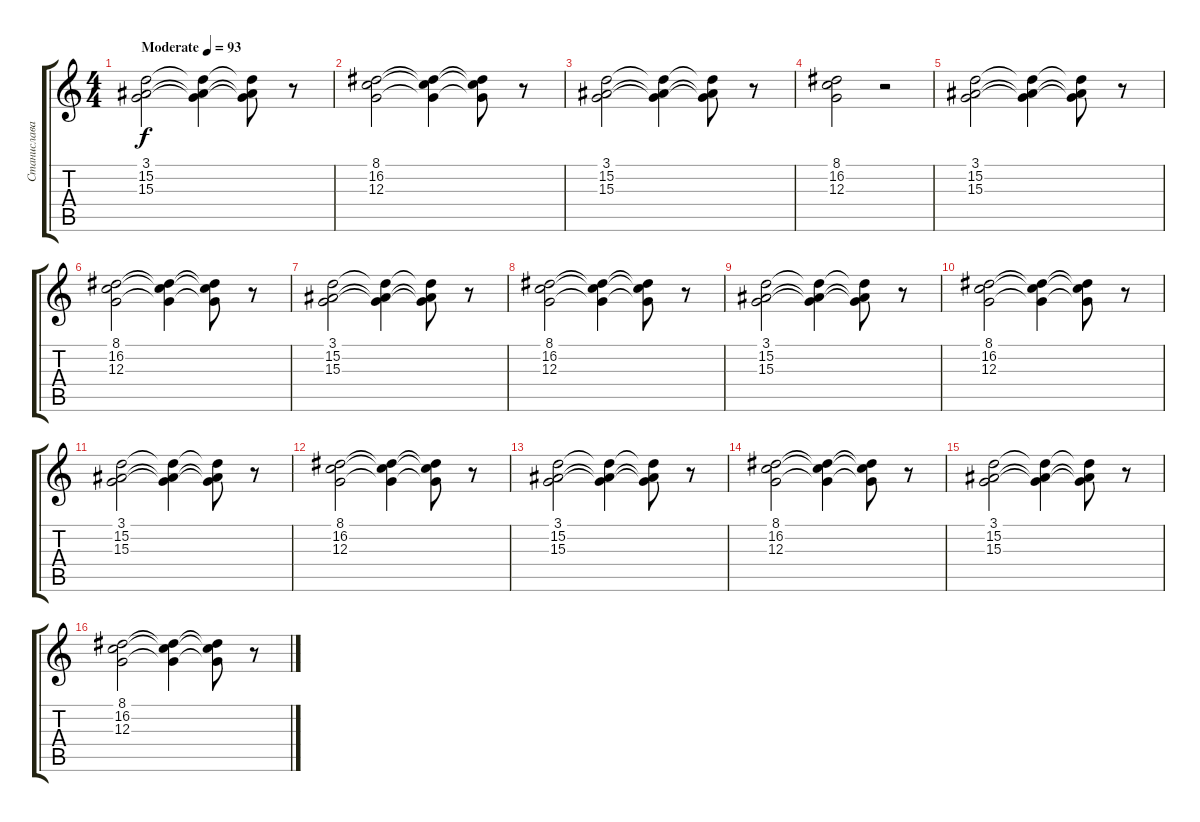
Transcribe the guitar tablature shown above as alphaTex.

\track ("Станислава Матвеева (клавишные)" "Станислава") {instrument tremolostrings}
\staff {score tabs}
\tuning (E4 B3 G3 D3 A2 E2) {hide}
\ts (4 4)
\tempo (93 "Moderate")
\clef g2
\ks c
(3.1 15.2 15.3).2{dy f instrument tremolostrings} (3.1{t} 15.2{t} 15.3{t}).4 (3.1{t} 15.2{t} 15.3{t}).8 r.8 |
(8.1 16.2 12.3).2 (8.1{t} 16.2{t} 12.3{t}).4 (8.1{t} 16.2{t} 12.3{t}).8 r.8 |
(3.1 15.2 15.3).2 (3.1{t} 15.2{t} 15.3{t}).4 (3.1{t} 15.2{t} 15.3{t}).8 r.8 |
(8.1 16.2 12.3).2 r.2 |
(3.1 15.2 15.3).2 (3.1{t} 15.2{t} 15.3{t}).4 (3.1{t} 15.2{t} 15.3{t}).8 r.8 |
(8.1 16.2 12.3).2 (8.1{t} 16.2{t} 12.3{t}).4 (8.1{t} 16.2{t} 12.3{t}).8 r.8 |
(3.1 15.2 15.3).2 (3.1{t} 15.2{t} 15.3{t}).4 (3.1{t} 15.2{t} 15.3{t}).8 r.8 |
(8.1 16.2 12.3).2 (8.1{t} 16.2{t} 12.3{t}).4 (8.1{t} 16.2{t} 12.3{t}).8 r.8 |
(3.1 15.2 15.3).2 (3.1{t} 15.2{t} 15.3{t}).4 (3.1{t} 15.2{t} 15.3{t}).8 r.8 |
(8.1 16.2 12.3).2 (8.1{t} 16.2{t} 12.3{t}).4 (8.1{t} 16.2{t} 12.3{t}).8 r.8 |
(3.1 15.2 15.3).2 (3.1{t} 15.2{t} 15.3{t}).4 (3.1{t} 15.2{t} 15.3{t}).8 r.8 |
(8.1 16.2 12.3).2 (8.1{t} 16.2{t} 12.3{t}).4 (8.1{t} 16.2{t} 12.3{t}).8 r.8 |
(3.1 15.2 15.3).2 (3.1{t} 15.2{t} 15.3{t}).4 (3.1{t} 15.2{t} 15.3{t}).8 r.8 |
(8.1 16.2 12.3).2 (8.1{t} 16.2{t} 12.3{t}).4 (8.1{t} 16.2{t} 12.3{t}).8 r.8 |
(3.1 15.2 15.3).2 (3.1{t} 15.2{t} 15.3{t}).4 (3.1{t} 15.2{t} 15.3{t}).8 r.8 |
(8.1 16.2 12.3).2 (8.1{t} 16.2{t} 12.3{t}).4 (8.1{t} 16.2{t} 12.3{t}).8 r.8
